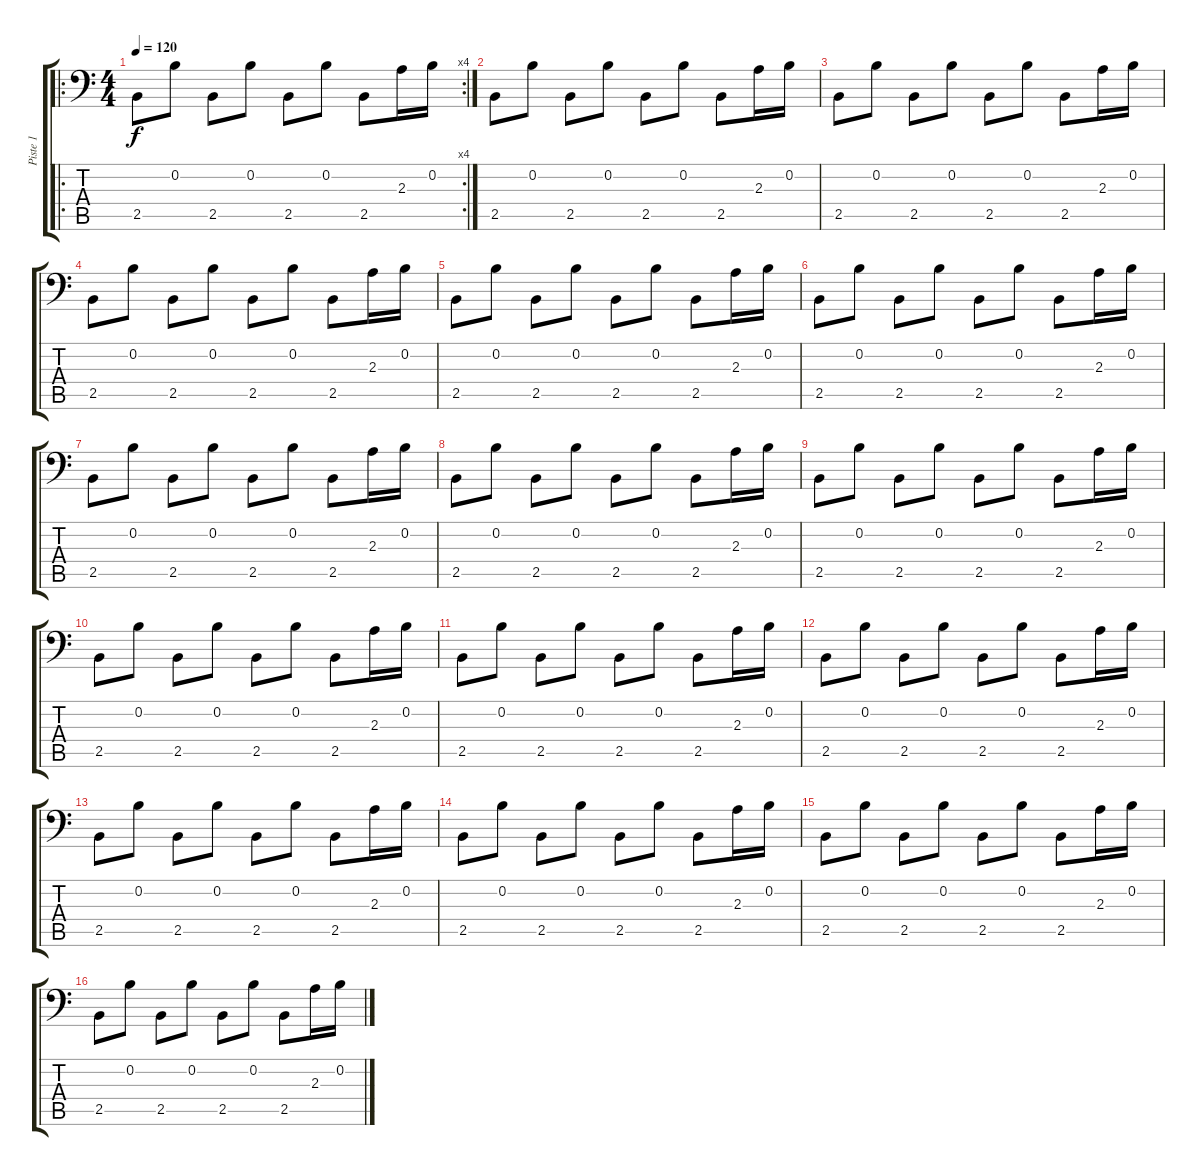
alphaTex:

\track ("Piste 1" "Piste 1") {instrument synthbass1}
\staff {score tabs}
\tuning (E3 B2 G2 D2 A1 E1) {hide}
\ro
\rc 4
\ts (4 4)
\tempo 120
\clef f4
\ks c
2.5.8{dy f instrument synthbass1} 0.2.8 2.5.8 0.2.8 2.5.8 0.2.8 2.5.8 2.3.16 0.2.16 |
2.5.8 0.2.8 2.5.8 0.2.8 2.5.8 0.2.8 2.5.8 2.3.16 0.2.16 |
2.5.8 0.2.8 2.5.8 0.2.8 2.5.8 0.2.8 2.5.8 2.3.16 0.2.16 |
2.5.8 0.2.8 2.5.8 0.2.8 2.5.8 0.2.8 2.5.8 2.3.16 0.2.16 |
2.5.8 0.2.8 2.5.8 0.2.8 2.5.8 0.2.8 2.5.8 2.3.16 0.2.16 |
2.5.8 0.2.8 2.5.8 0.2.8 2.5.8 0.2.8 2.5.8 2.3.16 0.2.16 |
2.5.8 0.2.8 2.5.8 0.2.8 2.5.8 0.2.8 2.5.8 2.3.16 0.2.16 |
2.5.8 0.2.8 2.5.8 0.2.8 2.5.8 0.2.8 2.5.8 2.3.16 0.2.16 |
2.5.8 0.2.8 2.5.8 0.2.8 2.5.8 0.2.8 2.5.8 2.3.16 0.2.16 |
2.5.8 0.2.8 2.5.8 0.2.8 2.5.8 0.2.8 2.5.8 2.3.16 0.2.16 |
2.5.8 0.2.8 2.5.8 0.2.8 2.5.8 0.2.8 2.5.8 2.3.16 0.2.16 |
2.5.8 0.2.8 2.5.8 0.2.8 2.5.8 0.2.8 2.5.8 2.3.16 0.2.16 |
2.5.8 0.2.8 2.5.8 0.2.8 2.5.8 0.2.8 2.5.8 2.3.16 0.2.16 |
2.5.8 0.2.8 2.5.8 0.2.8 2.5.8 0.2.8 2.5.8 2.3.16 0.2.16 |
2.5.8 0.2.8 2.5.8 0.2.8 2.5.8 0.2.8 2.5.8 2.3.16 0.2.16 |
2.5.8 0.2.8 2.5.8 0.2.8 2.5.8 0.2.8 2.5.8 2.3.16 0.2.16
